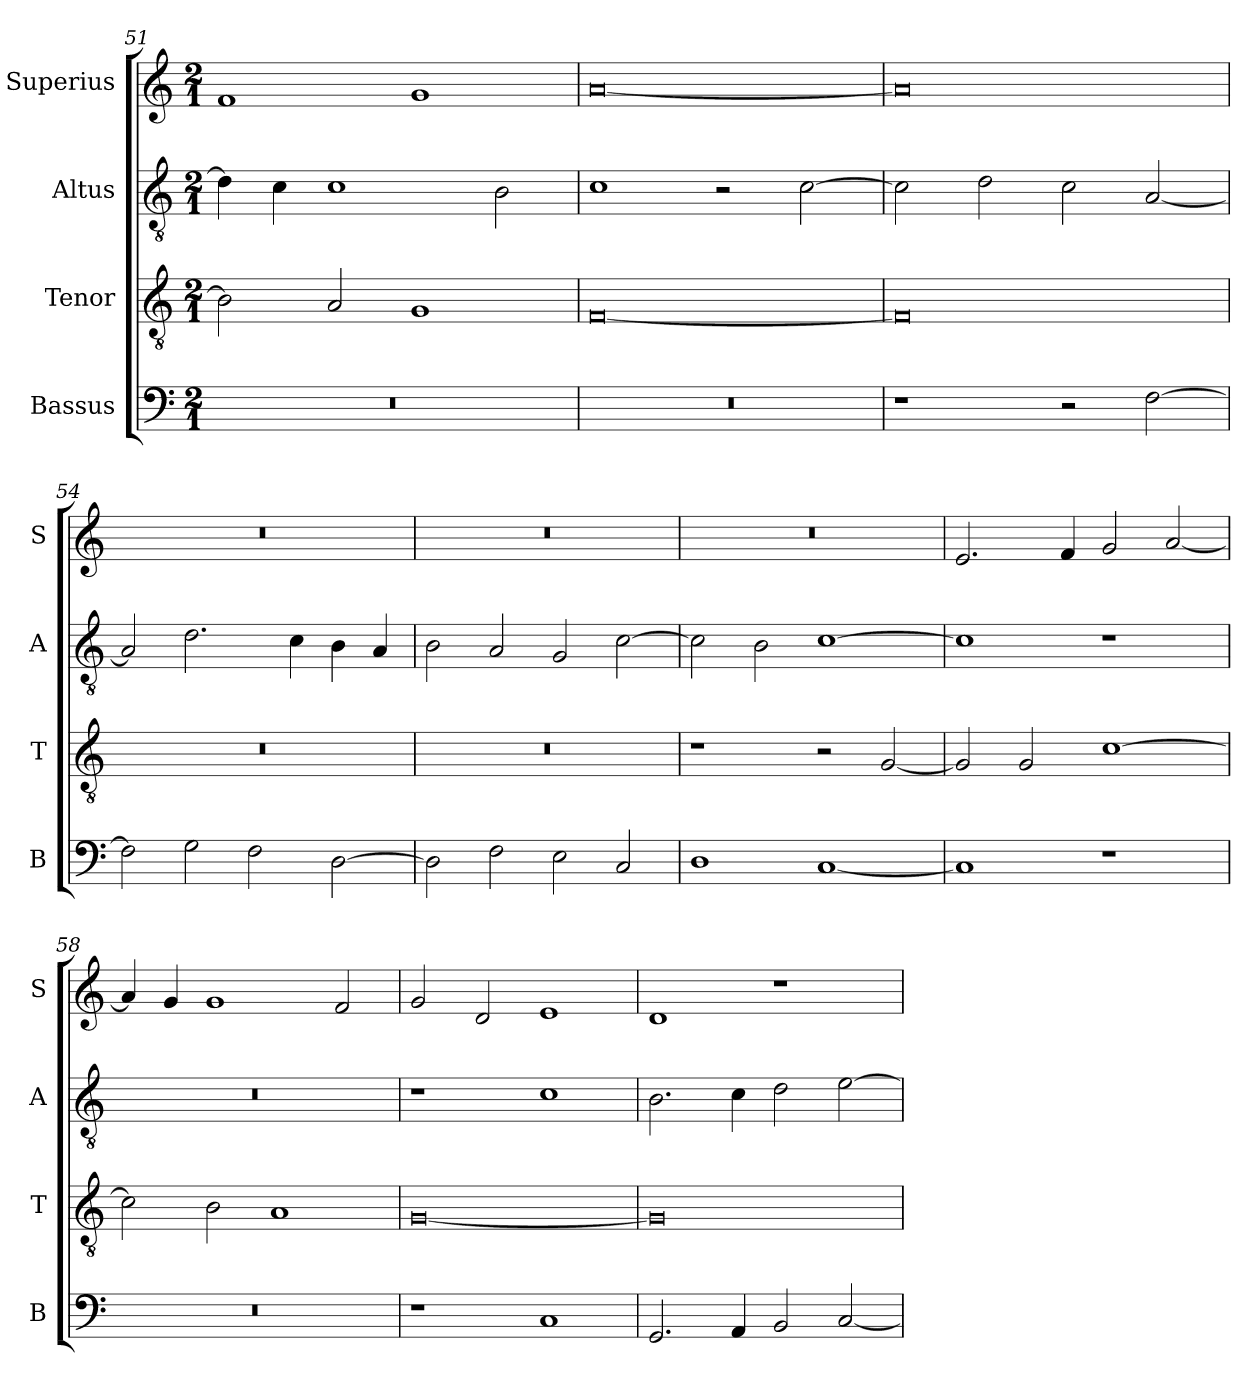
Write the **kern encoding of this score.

**kern	**kern	**kern	**kern
*part4	*part3	*part2	*part1
*staff4	*staff3	*staff2	*staff1
*I"Bassus	*I"Tenor	*I"Altus	*I"Superius
*I'B	*I'T	*I'A	*I'S
*clefF4	*clefGv2	*clefGv2	*clefG2
*k[]	*k[]	*k[]	*k[]
*M2/1	*M2/1	*M2/1	*M2/1
=51	=51	=51	=51
0r	2B-\]	4d\]	1f
.	.	4c\	.
.	2A/	1c	.
.	1G	.	1g
.	.	2B\	.
=52	=52	=52	=52
0r	[0F	1c	[0a
.	.	2r	.
.	.	[2c\	.
=53	=53	=53	=53
1r	0F]	2c\]	0a]
.	.	2d\	.
2r	.	2c\	.
[2F\	.	[2A/	.
=54	=54	=54	=54
2F\]	0r	2A/]	0r
2G\	.	2.d\	.
2F\	.	.	.
.	.	4c\	.
[2D\	.	4B\	.
.	.	4A/	.
=55	=55	=55	=55
2D\]	0r	2B\	0r
2F\	.	2A/	.
2E\	.	2G/	.
2C/	.	[2c\	.
=56	=56	=56	=56
1D	1r	2c\]	0r
.	.	2B\	.
[1C	2r	[1c	.
.	[2G/	.	.
=57	=57	=57	=57
1C]	2G/]	1c]	2.e/
.	2G/	.	.
.	.	.	4f/
1r	[1c	1r	2g/
.	.	.	[2a/
=58	=58	=58	=58
0r	2c\]	0r	4a/]
.	.	.	4g/
.	2B\	.	1g
.	1A	.	.
.	.	.	2f/
=59	=59	=59	=59
1r	[0G	1r	2g/
.	.	.	2d/
1C	.	1c	1e
=60	=60	=60	=60
2.GG/	0G]	2.B\	1d
4AA/	.	4c\	.
2BB/	.	2d\	1r
[2C/	.	[2e\	.
=	=	=	=
*-	*-	*-	*-
